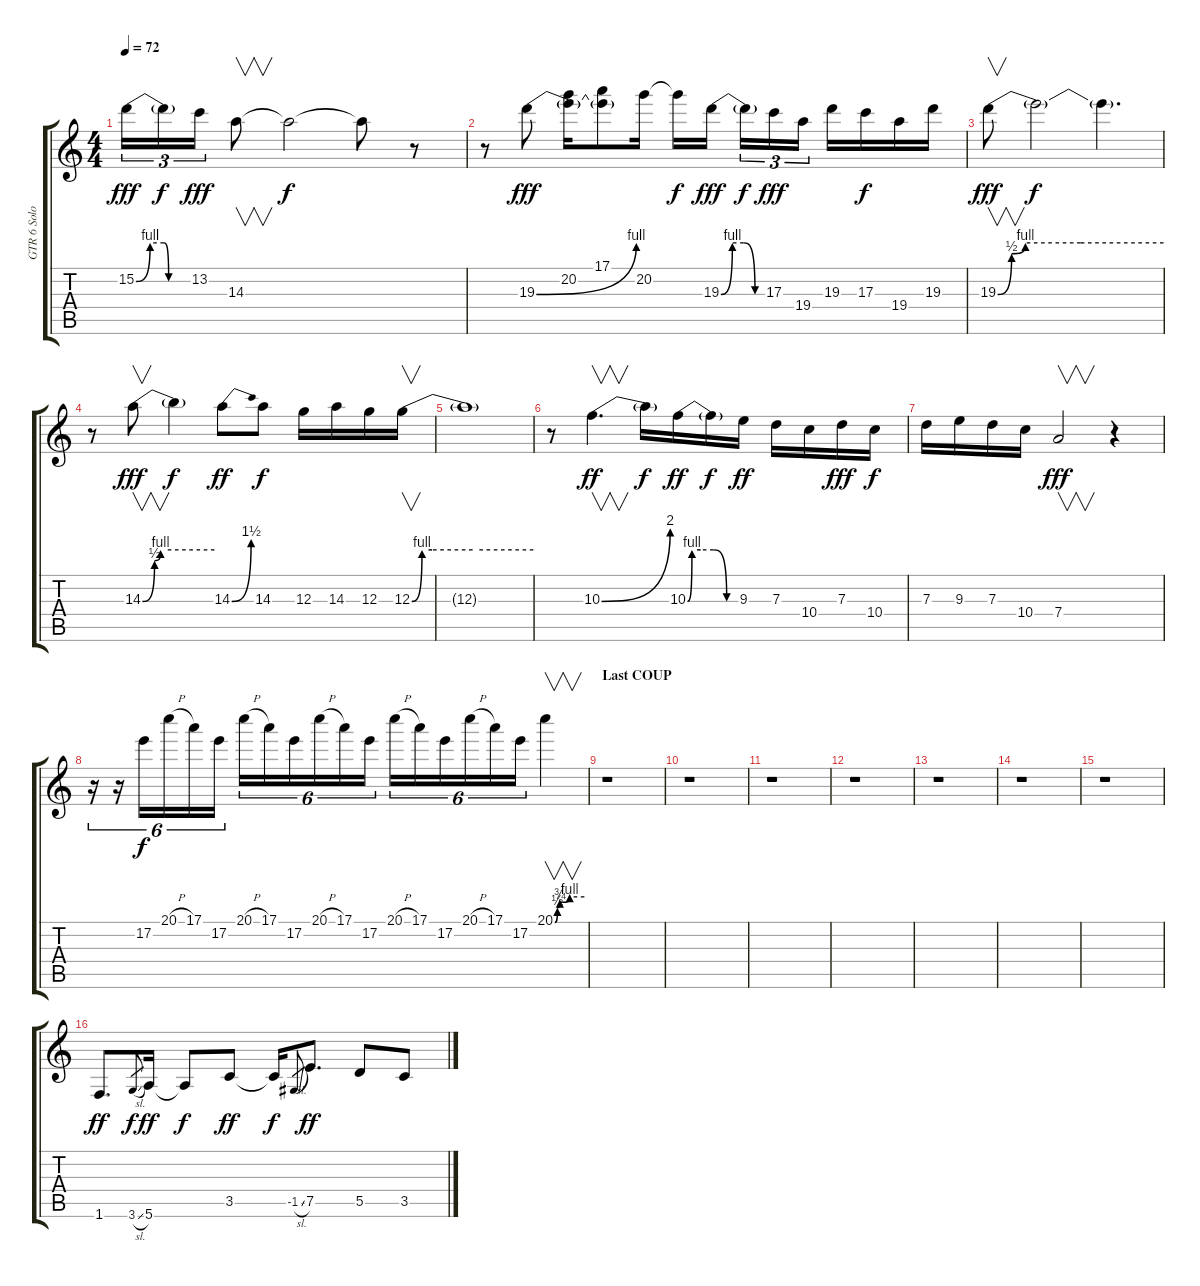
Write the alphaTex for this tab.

\track ("GTR 6 Solo 2" "GTR 6 Solo") {instrument distortionguitar}
\staff {score tabs}
\tuning (E4 B3 G3 D3 A2 E2) {hide}
\ts (4 4)
\tempo 72
\clef g2
\ks c
15.2{be (custom 0 0 15 4 30 4 35 0 45 0 60 0)}.16{tu (3 2) dy fff} 15.2{t}.16{tu (3 2) dy f} 13.2.16{tu (3 2) dy fff} 14.3.8{v} 14.3{t}.2{dy f} 14.3{t}.8 r.8 |
r.8 19.3{be (bend 0 0 60 4)}.8{dy fff} (20.2 19.3{t}).16 (17.1 19.3{t}).8 20.2.16 20.2{t}.16{dy f} 19.3{be (custom 0 0 15 4 30 4 45 0 60 0)}.16{dy fff} 19.3{t}.16{tu (3 2) dy f} 17.3.16{tu (3 2) dy fff} 19.4.16{tu (3 2)} 19.3.16 17.3.16{dy f} 19.4.16 19.3.16 |
19.3{be (custom 0 0 5 2 10 4 30 4 60 4)}.8{v dy fff} 19.3{t}.2{dy f} 19.3{t}.4{d} |
r.8 14.3{be (custom 0 0 10 2 15 4 30 4 60 4)}.8{v dy fff} 14.3{t}.4{dy f} 14.3{be (bend 0 0 60 6)}.8{dy ff} 14.3.8{dy f} 12.3.16 14.3.16 12.3.16 12.3{be (custom 0 0 5 4 10 4 30 4 60 4)}.16{v} |
12.3{t}.1 |
r.8 10.3{be (bend 0 0 60 8)}.4{v d dy ff} 10.3{t}.16{dy f} 10.3{be (custom 0 0 5 4 15 4 30 4 45 0 60 0)}.16{dy ff} 10.3{t}.16{dy f} 9.3.16{dy ff} 7.3.16 10.4.16 7.3.16{dy fff} 10.4.16{dy f} |
7.3.16 9.3.16 7.3.16 10.4.16 7.4.2{v dy fff} r.4 |
r.16{tu (6 4)} r.16{tu (6 4)} 17.2.16{tu (6 4) dy f} 20.1{h}.16{tu (6 4)} 17.1.16{tu (6 4)} 17.2.16{tu (6 4)} 20.1{h}.16{tu (6 4)} 17.1.16{tu (6 4)} 17.2.16{tu (6 4)} 20.1{h}.16{tu (6 4)} 17.1.16{tu (6 4)} 17.2.16{tu (6 4)} 20.1{h}.16{tu (6 4)} 17.1.16{tu (6 4)} 17.2.16{tu (6 4)} 20.1{h}.16{tu (6 4)} 17.1.16{tu (6 4)} 17.2.16{tu (6 4)} 20.1{be (custom 0 0 5 2 10 3 15 3 30 4 60 4)}.4{v} |
\section ("" "Last COUP")
r.1 |
r.1 |
r.1 |
r.1 |
r.1 |
r.1 |
r.1 |
1.6.8{d dy ff} 3.6{sl}.8{gr dy f} 5.6.16{dy ff} 5.6{t}.8{dy f} 3.5.8{dy ff} 3.5{t}.16{dy f} -1.5{sl}.8{gr} 7.5.8{d dy ff} 5.5.8 3.5.8
